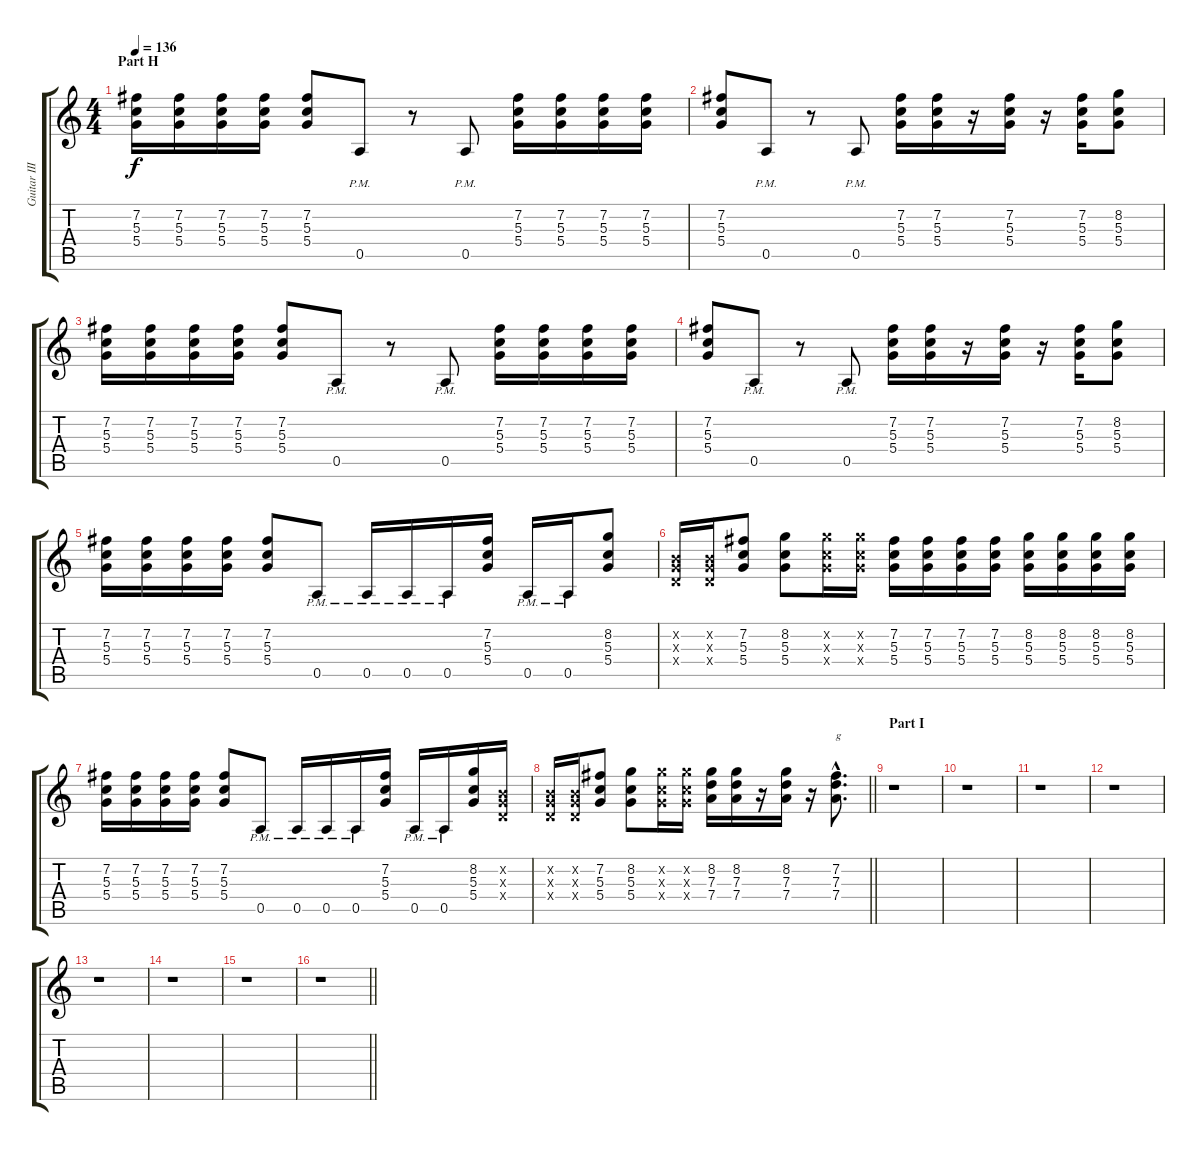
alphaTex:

\track ("Guitar III (Daita)" "Guitar III") {instrument distortionguitar}
\staff {score tabs}
\tuning (E4 B3 G3 D3 A2 E2) {hide}
\ts (4 4)
\section ("" "Part H")
\tempo 136
\clef g2
\ks c
(7.2 5.3 5.4).16{dy f} (7.2 5.3 5.4).16 (7.2 5.3 5.4).16 (7.2 5.3 5.4).16 (7.2 5.3 5.4).8 0.5{pm}.8 r.8 0.5{pm}.8 (7.2 5.3 5.4).16 (7.2 5.3 5.4).16 (7.2 5.3 5.4).16 (7.2 5.3 5.4).16 |
(7.2 5.3 5.4).8 0.5{pm}.8 r.8 0.5{pm}.8 (7.2 5.3 5.4).16 (7.2 5.3 5.4).16 r.16 (7.2 5.3 5.4).16 r.16 (7.2 5.3 5.4).16 (8.2 5.3 5.4).8 |
(7.2 5.3 5.4).16 (7.2 5.3 5.4).16 (7.2 5.3 5.4).16 (7.2 5.3 5.4).16 (7.2 5.3 5.4).8 0.5{pm}.8 r.8 0.5{pm}.8 (7.2 5.3 5.4).16 (7.2 5.3 5.4).16 (7.2 5.3 5.4).16 (7.2 5.3 5.4).16 |
(7.2 5.3 5.4).8 0.5{pm}.8 r.8 0.5{pm}.8 (7.2 5.3 5.4).16 (7.2 5.3 5.4).16 r.16 (7.2 5.3 5.4).16 r.16 (7.2 5.3 5.4).16 (8.2 5.3 5.4).8 |
(7.2 5.3 5.4).16 (7.2 5.3 5.4).16 (7.2 5.3 5.4).16 (7.2 5.3 5.4).16 (7.2 5.3 5.4).8 0.5{pm}.8 0.5{pm}.16 0.5{pm}.16 0.5{pm}.16 (7.2 5.3 5.4).16 0.5{pm}.16 0.5{pm}.16 (8.2 5.3 5.4).8 |
(0.2{x} 0.3{x} 0.4{x}).16 (0.2{x} 0.3{x} 0.4{x}).16 (7.2 5.3 5.4).8 (8.2 5.3 5.4).8 (8.2{x} 5.3{x} 5.4{x}).16 (8.2{x} 5.3{x} 5.4{x}).16 (7.2 5.3 5.4).16 (7.2 5.3 5.4).16 (7.2 5.3 5.4).16 (7.2 5.3 5.4).16 (8.2 5.3 5.4).16 (8.2 5.3 5.4).16 (8.2 5.3 5.4).16 (8.2 5.3 5.4).16 |
(7.2 5.3 5.4).16 (7.2 5.3 5.4).16 (7.2 5.3 5.4).16 (7.2 5.3 5.4).16 (7.2 5.3 5.4).8 0.5{pm}.8 0.5{pm}.16 0.5{pm}.16 0.5{pm}.16 (7.2 5.3 5.4).16 0.5{pm}.16 0.5{pm}.16 (8.2 5.3 5.4).16 (0.2{x} 0.3{x} 0.4{x}).16 |
\barLineRight lightlight
(0.2{x} 0.3{x} 0.4{x}).16 (0.2{x} 0.3{x} 0.4{x}).16 (7.2 5.3 5.4).8 (8.2 5.3 5.4).8 (8.2{x} 5.3{x} 5.4{x}).16 (8.2{x} 5.3{x} 5.4{x}).16 (8.2 7.3 7.4).16 (8.2 7.3 7.4).16 r.16 (8.2 7.3 7.4).16 r.16 (7.2{hac} 7.3{hac} 7.4{hac}).8{d txt "g"} |
\section ("" "Part I")
r.1 |
r.1 |
r.1 |
r.1 |
r.1 |
r.1 |
r.1 |
\barLineRight lightlight
r.1
